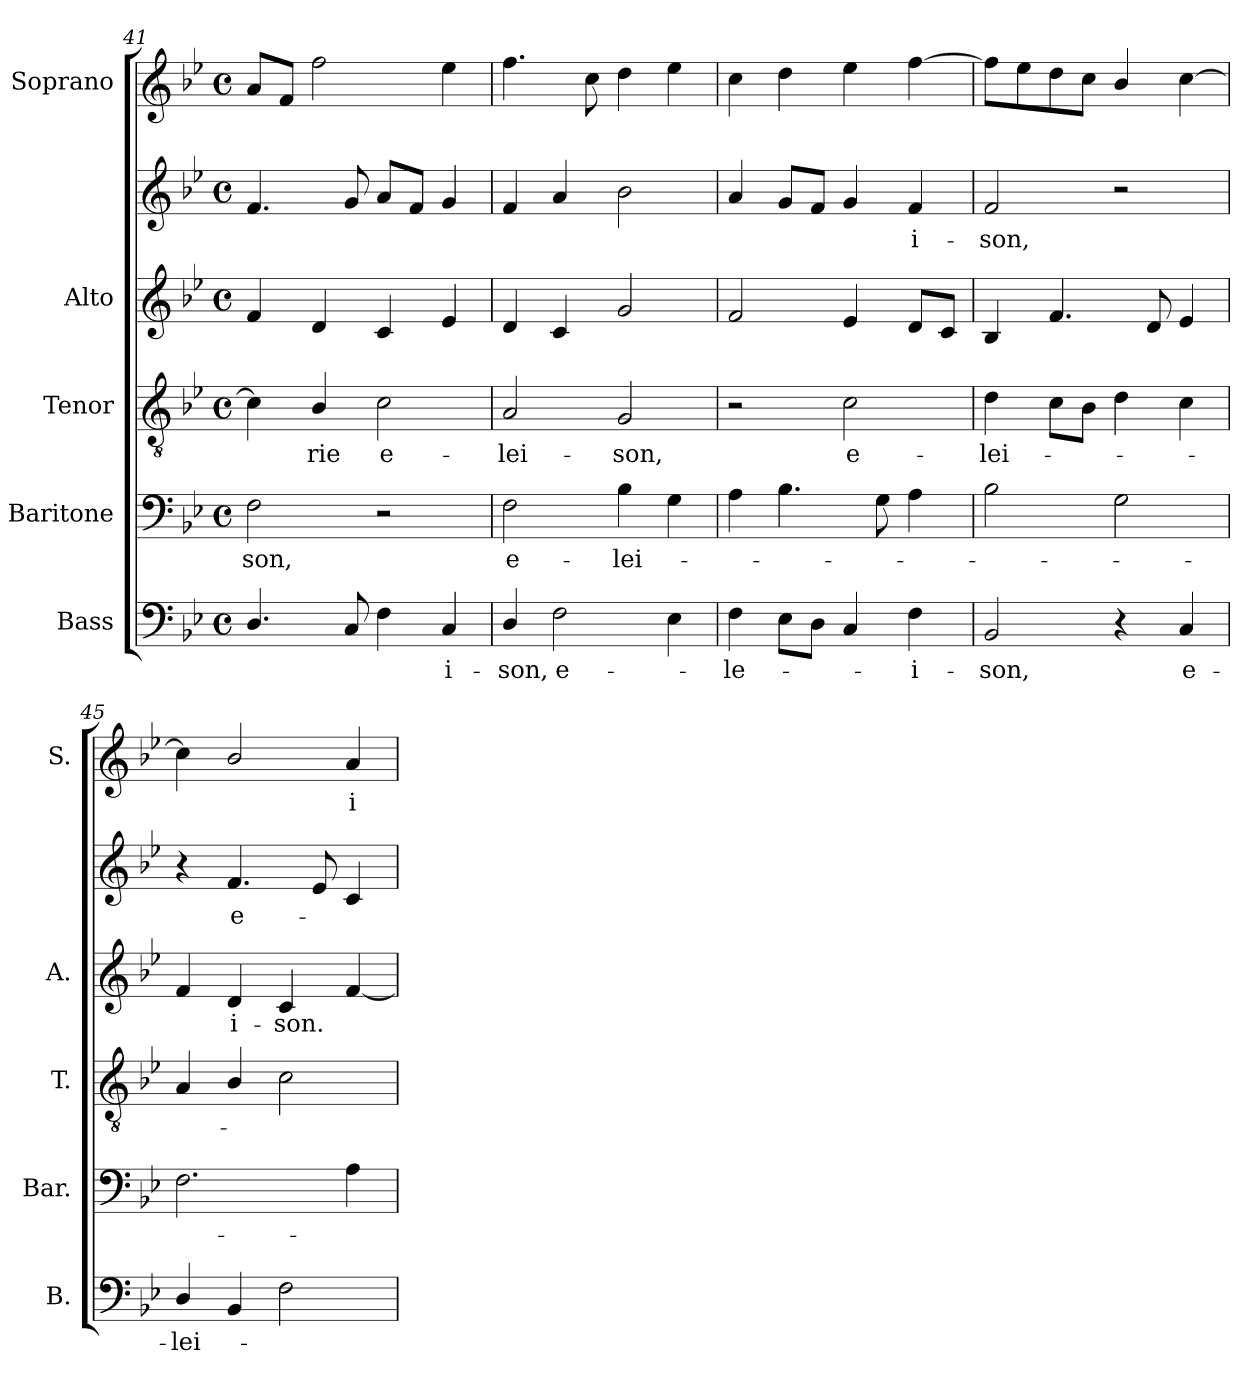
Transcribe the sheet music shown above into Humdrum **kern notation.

**kern	**text	**kern	**text	**kern	**text	**kern	**text	**kern	**text	**kern	**text
*part6	*part6	*part5	*part5	*part4	*part4	*part3	*part3	*part2	*part2	*part1	*part1
*staff6	*staff6	*staff5	*staff5	*staff4	*staff4	*staff3	*staff3	*staff2	*staff2	*staff1	*staff1
*I"Bass	*	*I"Baritone	*	*I"Tenor	*	*I"Alto	*	*	*	*I"Soprano	*
*I'B.	*	*I'Bar.	*	*I'T.	*	*I'A.	*	*	*	*I'S.	*
*clefF4	*	*clefF4	*	*clefGv2	*	*clefG2	*	*clefG2	*	*clefG2	*
*	*	*	*	*ITrd7c12	*	*	*	*	*	*	*
*k[b-e-]	*	*k[b-e-]	*	*k[b-e-]	*	*k[b-e-]	*	*k[b-e-]	*	*k[b-e-]	*
*B-:	*	*B-:	*	*B-:	*	*B-:	*	*B-:	*	*B-:	*
*M4/4	*	*M4/4	*	*M4/4	*	*M4/4	*	*M4/4	*	*M4/4	*
*met(c)	*	*met(c)	*	*met(c)	*	*met(c)	*	*met(c)	*	*met(c)	*
=41	=41	=41	=41	=41	=41	=41	=41	=41	=41	=41	=41
!	!	!	!LO:LY:b:color=#000000	!	!	!	!	!	!	!	!
4.Di/	.	2Fi\	-son,	4Ci\]	.	4fi/	.	4.fi/	.	8ai/L	.
.	.	.	.	.	.	.	.	.	.	8fi/J	.
!	!	!	!	!	!LO:LY:b:color=#000000	!	!	!	!	!	!
.	.	.	.	4BB-i/	-rie	4di/	.	.	.	2ffi\	.
8Ci/	.	.	.	.	.	.	.	8gi/	.	.	.
!	!	!	!	!	!LO:LY:b:color=#000000	!	!	!	!	!	!
4Fi\	.	2r	.	2Ci\	e-	4ci/	.	8ai/L	.	.	.
.	.	.	.	.	.	.	.	8fi/J	.	.	.
!	!LO:LY:b:color=#000000	!	!	!	!	!	!	!	!	!	!
4Ci/	-i-	.	.	.	.	4e-i/	.	4gi/	.	4ee-i\	.
!!LO:LB:g=z
=42	=42	=42	=42	=42	=42	=42	=42	=42	=42	=42	=42
!	!LO:LY:b:color=#000000	!	!	!	!	!	!	!	!	!	!
!	!	!	!LO:LY:b:color=#000000	!	!	!	!	!	!	!	!
!	!	!	!	!	!LO:LY:b:color=#000000	!	!	!	!	!	!
4Di/	-son,	2Fi\	e-	2AAi/	-lei-	4di/	.	4fi/	.	4.ffi\	.
!	!LO:LY:b:color=#000000	!	!	!	!	!	!	!	!	!	!
2Fi\	e-	.	.	.	.	4ci/	.	4ai/	.	.	.
.	.	.	.	.	.	.	.	.	.	8cci\	.
!	!	!	!LO:LY:b:color=#000000	!	!	!	!	!	!	!	!
!	!	!	!	!	!LO:LY:b:color=#000000	!	!	!	!	!	!
.	.	4B-i\	-lei-	2GGi/	-son,	2gi/	.	2b-i\	.	4ddi\	.
4E-i\	.	4Gi\	.	.	.	.	.	.	.	4ee-i\	.
=43	=43	=43	=43	=43	=43	=43	=43	=43	=43	=43	=43
!	!LO:LY:b:color=#000000	!	!	!	!	!	!	!	!	!	!
4Fi\	-le-	4Ai\	.	2r	.	2fi/	.	4ai/	.	4cci\	.
8E-i\L	.	4.B-i\	.	.	.	.	.	8gi/L	.	4ddi\	.
8Di\J	.	.	.	.	.	.	.	8fi/J	.	.	.
!	!	!	!	!	!LO:LY:b:color=#000000	!	!	!	!	!	!
4Ci/	.	.	.	2Ci\	e-	4e-i/	.	4gi/	.	4ee-i\	.
.	.	8Gi\	.	.	.	.	.	.	.	.	.
!	!LO:LY:b:color=#000000	!	!	!	!	!	!	!	!	!	!
!	!	!	!	!	!	!	!	!	!LO:LY:b:color=#000000	!	!
4Fi\	-i-	4Ai\	.	.	.	8di/L	.	4fi/	-i-	[4ffi\	.
.	.	.	.	.	.	8ci/J	.	.	.	.	.
=44	=44	=44	=44	=44	=44	=44	=44	=44	=44	=44	=44
!	!LO:LY:b:color=#000000	!	!	!	!	!	!	!	!	!	!
!	!	!	!	!	!LO:LY:b:color=#000000	!	!	!	!	!	!
!	!	!	!	!	!	!	!	!	!LO:LY:b:color=#000000	!	!
2BB-i/	-son,	2B-i\	.	4Di\	-lei-	4B-i/	.	2fi/	-son,	8ffi\L]	.
.	.	.	.	.	.	.	.	.	.	8ee-i\	.
.	.	.	.	8Ci\L	.	4.fi/	.	.	.	8ddi\	.
.	.	.	.	8BB-i\J	.	.	.	.	.	8cci\J	.
4r	.	2Gi\	.	4Di\	.	.	.	2r	.	4b-i/	.
.	.	.	.	.	.	8di/	.	.	.	.	.
!	!LO:LY:b:color=#000000	!	!	!	!	!	!	!	!	!	!
4Ci/	e-	.	.	4Ci\	.	4e-i/	.	.	.	[4cci\	.
=45	=45	=45	=45	=45	=45	=45	=45	=45	=45	=45	=45
!	!LO:LY:b:color=#000000	!	!	!	!	!	!	!	!	!	!
4Di/	-lei-	2.Fi\	.	4AAi/	.	4fi/	.	4r	.	4cci\]	.
!	!	!	!	!	!	!	!LO:LY:b:color=#000000	!	!	!	!
!	!	!	!	!	!	!	!	!	!LO:LY:b:color=#000000	!	!
4BB-i/	.	.	.	4BB-i/	.	4di/	-i-	4.fi/	e-	2b-i/	.
!	!	!	!	!	!	!	!LO:LY:b:color=#000000	!	!	!	!
2Fi\	.	.	.	2Ci\	.	4ci/	-son.	.	.	.	.
.	.	.	.	.	.	.	.	8e-i/	.	.	.
!	!	!	!	!	!	!	!	!	!	!	!LO:LY:b:color=#000000
.	.	4Ai\	.	.	.	[4fi/	.	4ci/	.	4ai/	-i-
=	=	=	=	=	=	=	=	=	=	=	=
*-	*-	*-	*-	*-	*-	*-	*-	*-	*-	*-	*-
